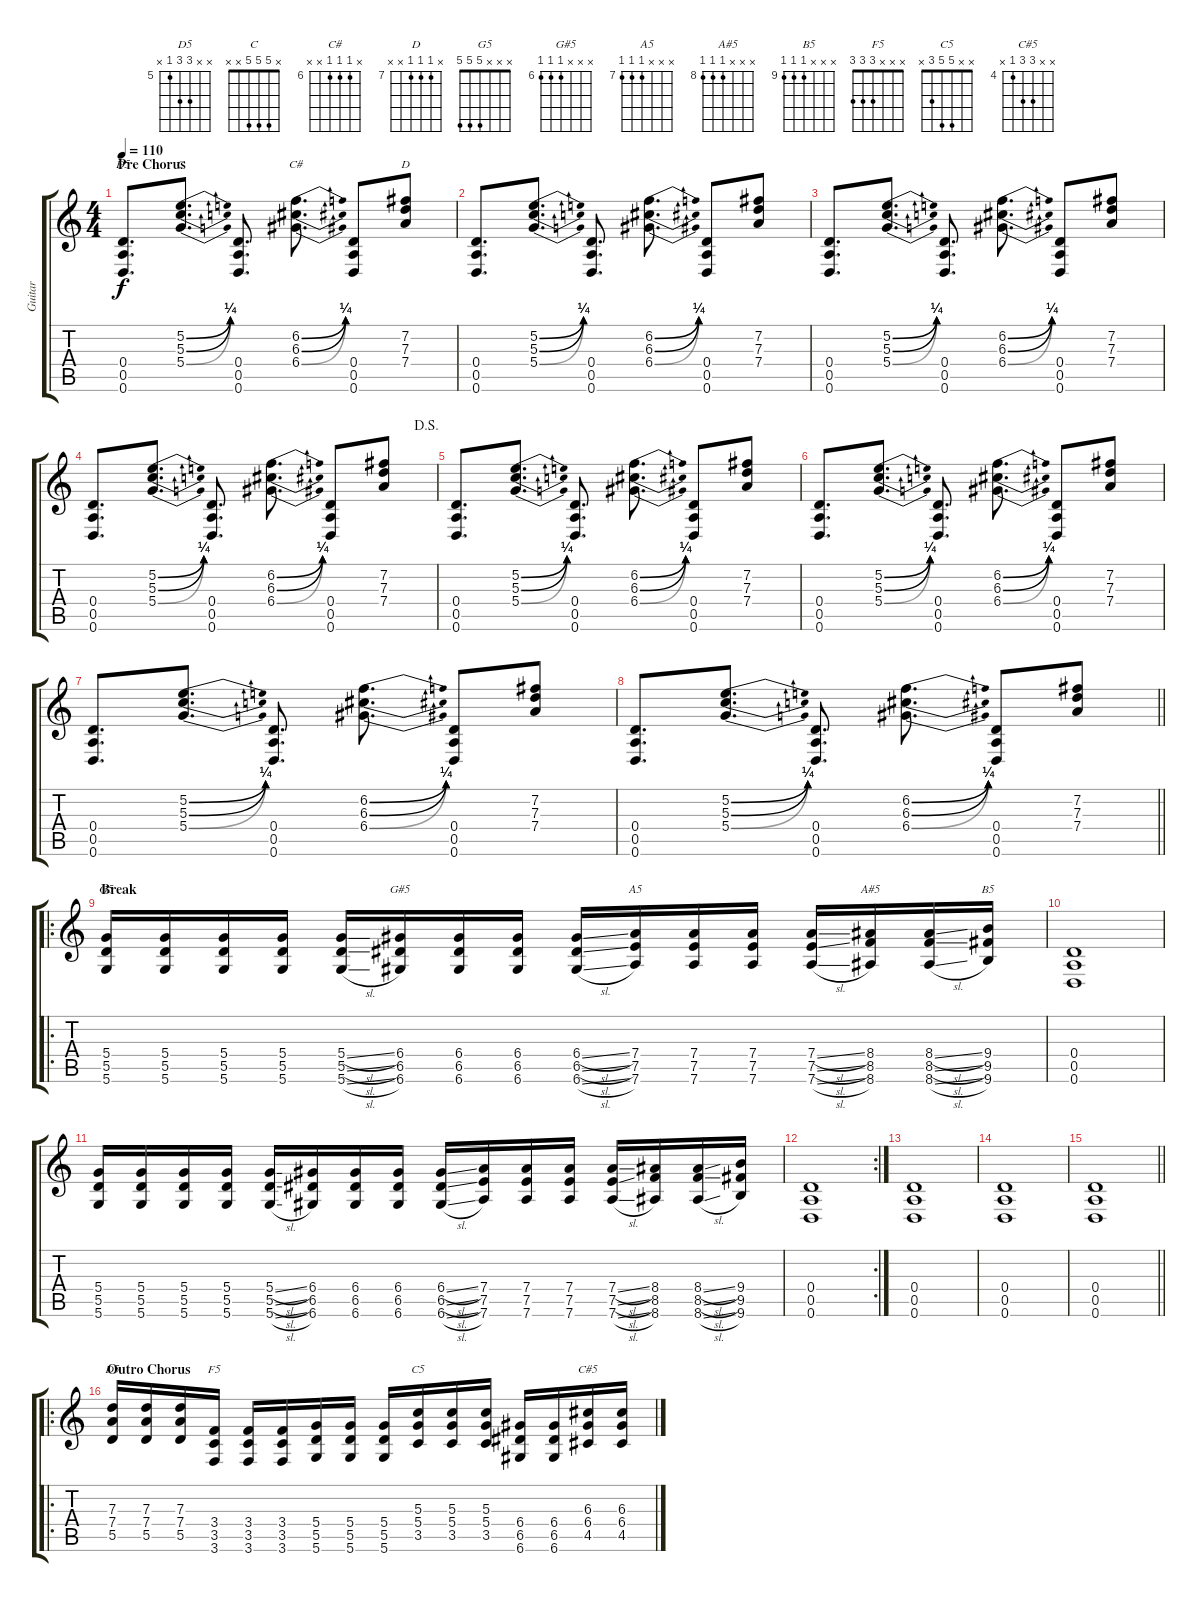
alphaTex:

\track ("Guitar" "Guitar") {instrument distortionguitar}
\staff {score tabs}
\tuning (E4 B3 G3 D3 A2 D2) {hide}
\chord ("D5" x x x 0 0 0)
\chord ("C" x 5 5 5 x x)
\chord ("C#" x 6 6 6 x x) {firstfret 6}
\chord ("D" x 7 7 7 x x) {firstfret 7}
\chord ("G5" x x x 5 5 5)
\chord ("G#5" x x x 6 6 6) {firstfret 6}
\chord ("A5" x x x 7 7 7) {firstfret 7}
\chord ("A#5" x x x 8 8 8) {firstfret 8}
\chord ("B5" x x x 9 9 9) {firstfret 9}
\chord ("D5" x x 7 7 5 x) {firstfret 5}
\chord ("F5" x x x 3 3 3)
\chord ("C5" x x 5 5 3 x)
\chord ("C#5" x x 6 6 4 x) {firstfret 4}
\ts (4 4)
\section ("" "Pre Chorus")
\tempo 110
\clef g2
\ks c
(0.4 0.5 0.6).8{d ch "D5" dy f} (5.2{be (bend 0 0 60 1)} 5.3{be (bend 0 0 60 1)} 5.4{be (bend 0 0 60 1)}).8{d ch "C"} (0.4 0.5 0.6).8{d} (6.2{be (bend 0 0 60 1)} 6.3{be (bend 0 0 60 1)} 6.4{be (bend 0 0 60 1)}).8{d ch "C#"} (0.4 0.5 0.6).8 (7.2 7.3 7.4).8{ch "D"} |
(0.4 0.5 0.6).8{d} (5.2{be (bend 0 0 60 1)} 5.3{be (bend 0 0 60 1)} 5.4{be (bend 0 0 60 1)}).8{d} (0.4 0.5 0.6).8{d} (6.2{be (bend 0 0 60 1)} 6.3{be (bend 0 0 60 1)} 6.4{be (bend 0 0 60 1)}).8{d} (0.4 0.5 0.6).8 (7.2 7.3 7.4).8 |
(0.4 0.5 0.6).8{d} (5.2{be (bend 0 0 60 1)} 5.3{be (bend 0 0 60 1)} 5.4{be (bend 0 0 60 1)}).8{d} (0.4 0.5 0.6).8{d} (6.2{be (bend 0 0 60 1)} 6.3{be (bend 0 0 60 1)} 6.4{be (bend 0 0 60 1)}).8{d} (0.4 0.5 0.6).8 (7.2 7.3 7.4).8 |
\jump dalsegno
(0.4 0.5 0.6).8{d} (5.2{be (bend 0 0 60 1)} 5.3{be (bend 0 0 60 1)} 5.4{be (bend 0 0 60 1)}).8{d} (0.4 0.5 0.6).8{d} (6.2{be (bend 0 0 60 1)} 6.3{be (bend 0 0 60 1)} 6.4{be (bend 0 0 60 1)}).8{d} (0.4 0.5 0.6).8 (7.2 7.3 7.4).8 |
(0.4 0.5 0.6).8{d} (5.2{be (bend 0 0 60 1)} 5.3{be (bend 0 0 60 1)} 5.4{be (bend 0 0 60 1)}).8{d} (0.4 0.5 0.6).8{d} (6.2{be (bend 0 0 60 1)} 6.3{be (bend 0 0 60 1)} 6.4{be (bend 0 0 60 1)}).8{d} (0.4 0.5 0.6).8 (7.2 7.3 7.4).8 |
(0.4 0.5 0.6).8{d} (5.2{be (bend 0 0 60 1)} 5.3{be (bend 0 0 60 1)} 5.4{be (bend 0 0 60 1)}).8{d} (0.4 0.5 0.6).8{d} (6.2{be (bend 0 0 60 1)} 6.3{be (bend 0 0 60 1)} 6.4{be (bend 0 0 60 1)}).8{d} (0.4 0.5 0.6).8 (7.2 7.3 7.4).8 |
(0.4 0.5 0.6).8{d} (5.2{be (bend 0 0 60 1)} 5.3{be (bend 0 0 60 1)} 5.4{be (bend 0 0 60 1)}).8{d} (0.4 0.5 0.6).8{d} (6.2{be (bend 0 0 60 1)} 6.3{be (bend 0 0 60 1)} 6.4{be (bend 0 0 60 1)}).8{d} (0.4 0.5 0.6).8 (7.2 7.3 7.4).8 |
\barLineRight lightlight
(0.4 0.5 0.6).8{d} (5.2{be (bend 0 0 60 1)} 5.3{be (bend 0 0 60 1)} 5.4{be (bend 0 0 60 1)}).8{d} (0.4 0.5 0.6).8{d} (6.2{be (bend 0 0 60 1)} 6.3{be (bend 0 0 60 1)} 6.4{be (bend 0 0 60 1)}).8{d} (0.4 0.5 0.6).8 (7.2 7.3 7.4).8 |
\ro
\section ("" "Break")
(5.4 5.5 5.6).16{ch "G5"} (5.4 5.5 5.6).16 (5.4 5.5 5.6).16 (5.4 5.5 5.6).16 (5.4{sl} 5.5{sl} 5.6{sl}).16 (6.4 6.5 6.6).16{ch "G#5"} (6.4 6.5 6.6).16 (6.4 6.5 6.6).16 (6.4{sl} 6.5{sl} 6.6{sl}).16 (7.4 7.5 7.6).16{ch "A5"} (7.4 7.5 7.6).16 (7.4 7.5 7.6).16 (7.4{sl} 7.5{sl} 7.6{sl}).16 (8.4 8.5 8.6).16{ch "A#5"} (8.4{sl} 8.5{sl} 8.6{sl}).16 (9.4 9.5 9.6).16{ch "B5"} |
(0.4 0.5 0.6).1 |
(5.4 5.5 5.6).16 (5.4 5.5 5.6).16 (5.4 5.5 5.6).16 (5.4 5.5 5.6).16 (5.4{sl} 5.5{sl} 5.6{sl}).16 (6.4 6.5 6.6).16 (6.4 6.5 6.6).16 (6.4 6.5 6.6).16 (6.4{sl} 6.5{sl} 6.6{sl}).16 (7.4 7.5 7.6).16 (7.4 7.5 7.6).16 (7.4 7.5 7.6).16 (7.4{sl} 7.5{sl} 7.6{sl}).16 (8.4 8.5 8.6).16 (8.4{sl} 8.5{sl} 8.6{sl}).16 (9.4 9.5 9.6).16 |
\rc 2
(0.4 0.5 0.6).1 |
(0.4 0.5 0.6).1 |
(0.4 0.5 0.6).1 |
\barLineRight lightlight
(0.4 0.5 0.6).1 |
\ro
\section ("" "Outro Chorus")
(7.3 7.4 5.5).16{ch "D5"} (7.3 7.4 5.5).16 (7.3 7.4 5.5).16 (3.4 3.5 3.6).16{ch "F5"} (3.4 3.5 3.6).16 (3.4 3.5 3.6).16 (5.4 5.5 5.6).16 (5.4 5.5 5.6).16 (5.4 5.5 5.6).16 (5.3 5.4 3.5).16{ch "C5"} (5.3 5.4 3.5).16 (5.3 5.4 3.5).16 (6.4 6.5 6.6).16 (6.4 6.5 6.6).16 (6.3 6.4 4.5).16{ch "C#5"} (6.3 6.4 4.5).16
